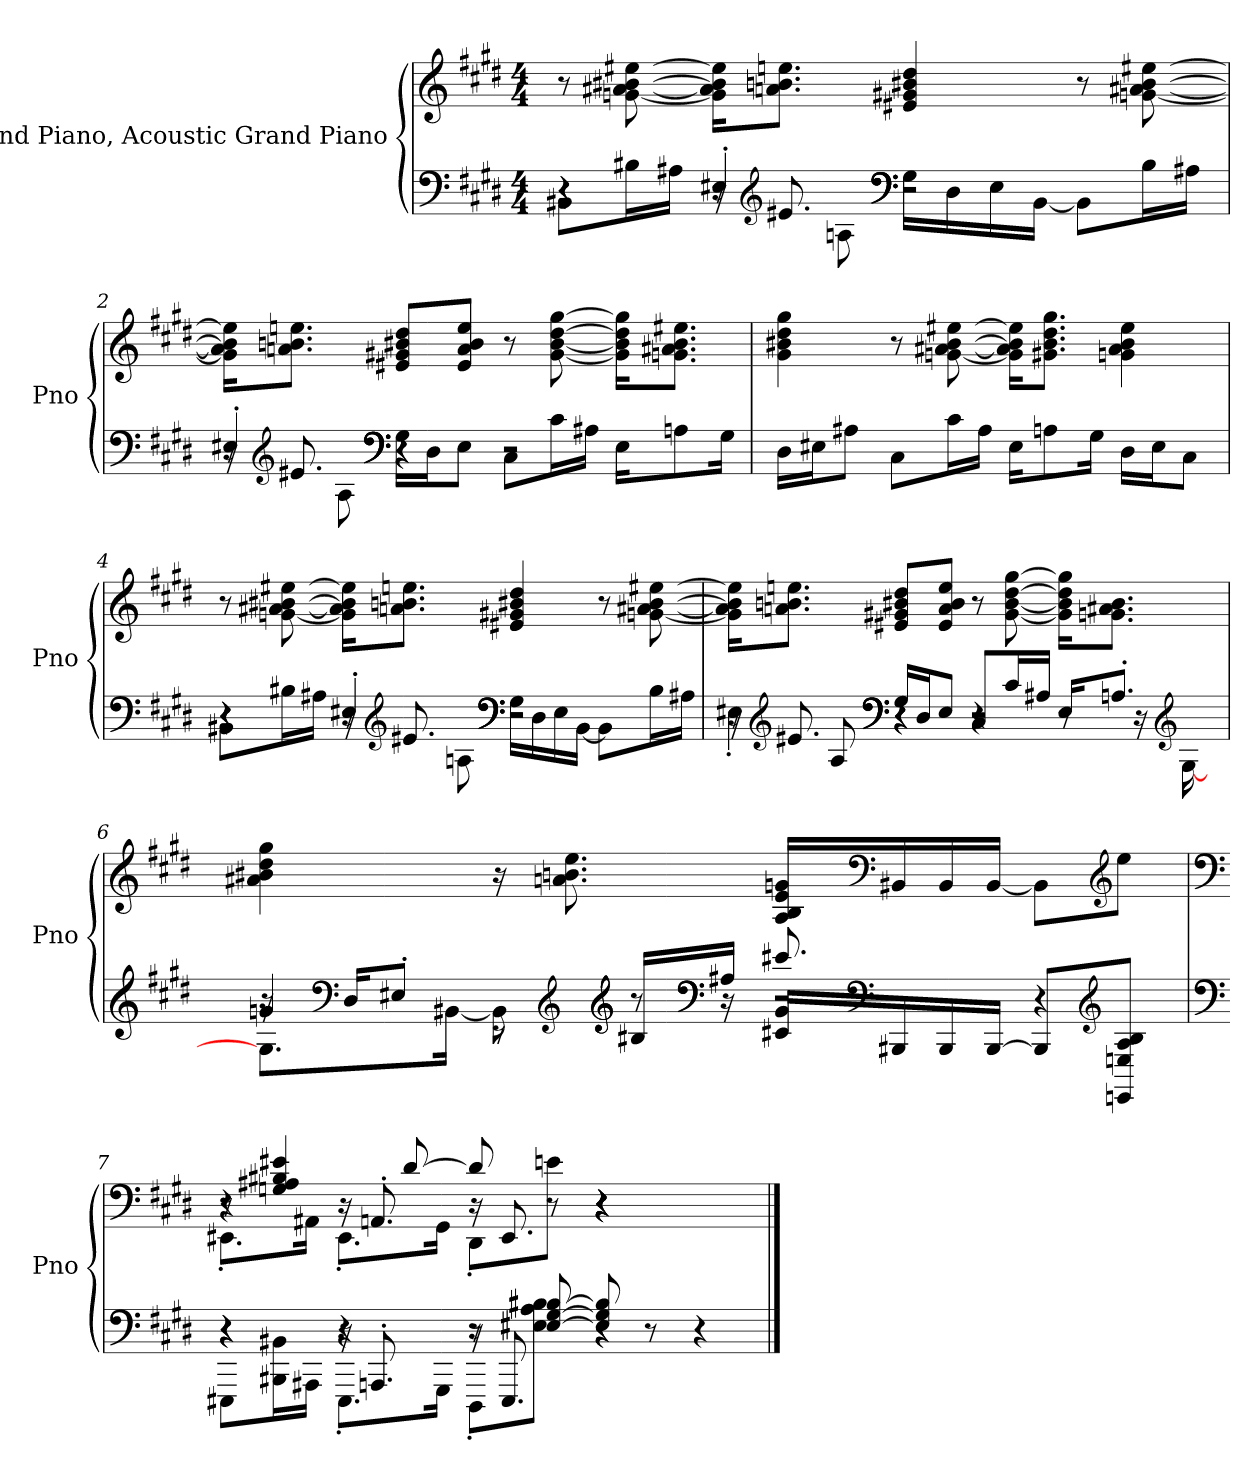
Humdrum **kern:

**kern	**kern
*part1	*part1
*staff2	*staff1
*I"Grand Piano, Acoustic Grand Piano	*
*I'Pno	*
*clefF4	*clefG2
*k[f#c#g#d#]	*k[f#c#g#d#]
*M4/4	*M4/4
*MM120	*MM120
=1	=1
*^	*
*	*^	*
4r	8BB#Xi\L	4r	8r
.	16B#Xi\L	.	[8gni\ [8a#Xi\ [8b#Xi\ [8ee#Xi\
.	16A#Xi\JJ	.	.
16r	8r	4E#X'i/	16g\] 16a#\] 16b#\] 16ee#\]KL
*clefG2	*	*	*
8.e#Xi/	.	.	8.ani\ 8.bni\ 8.eeni\J
.	8Ani\	.	.
*clefF4	*	*	*
2r	16G#i\LL	2r	4e#Xi/ 4g#Xi/ 4b#Xi/ 4dd#i/
.	16D#i\	.	.
.	16E#i\	.	.
.	[16BB#i\JJ	.	.
.	8BB#\L]	.	8r
.	16B#i\L	.	[8gni\ [8a#Xi\ [8b#i\ [8ee#Xi\
.	16A#Xi\JJ	.	.
!!LO:LB:g=z
=2	=2	=2	=2
16r	8r	4E#X'i/	16g\] 16a#\] 16b#\] 16ee#\]KL
*clefG2	*	*	*
8.e#Xi/	.	.	8.ani\ 8.bni\ 8.eeni\J
.	8Ai\	.	.
*clefF4	*	*	*
4r	16G#i\LL	4r	8e#Xi/ 8g#Xi/ 8b#Xi/ 8dd#i/L
.	16D#i\J	.	.
.	8E#i\J	.	8e#i/ 8ai/ 8b#i/ 8eei/J
2r	8C#i\L	2r	8r
.	16c#i\L	.	[8g#i\ [8b#i\ [8dd#i\ [8gg#i\
.	16A#Xi\JJ	.	.
.	16E#i\KL	.	16g#\] 16b#\] 16dd#\] 16gg#\]KL
.	8Ani\	.	8.gni\ 8.a#Xi\ 8.b#i\ 8.ee#Xi\J
.	16G#i\Jk	.	.
*v	*v	*v	*
=3	=3
16D#i\LL	4g#i\ 4b#Xi\ 4dd#i\ 4gg#i\
16E#Xi\J	.
8A#Xi\J	.
8C#i\L	8r
16c#i\L	[8gni\ [8a#Xi\ [8b#i\ [8ee#Xi\
16A#i\JJ	.
16E#i\KL	16g\] 16a#\] 16b#\] 16ee#\]KL
8Ani\	8.g#Xi\ 8.b#i\ 8.dd#i\ 8.gg#i\J
16G#i\Jk	.
16D#i\LL	4gni\ 4a#i\ 4b#i\ 4ee#i\
16E#i\J	.
8C#i\J	.
!!LO:LB:g=z
=4	=4
*^	*
*	*^	*
4r	8BB#Xi\L	4r	8r
.	16B#Xi\L	.	[8gni\ [8a#Xi\ [8b#Xi\ [8ee#Xi\
.	16A#Xi\JJ	.	.
16r	8r	4E#X'i/	16g\] 16a#\] 16b#\] 16ee#\]KL
*clefG2	*	*	*
8.e#Xi/	.	.	8.ani\ 8.bni\ 8.eeni\J
.	8Ani\	.	.
*clefF4	*	*	*
2r	16G#i\LL	2r	4e#Xi/ 4g#Xi/ 4b#Xi/ 4dd#i/
.	16D#i\	.	.
.	16E#i\	.	.
.	[16BB#i\JJ	.	.
.	8BB#\L]	.	8r
.	16B#i\L	.	[8gni\ [8a#Xi\ [8b#i\ [8ee#Xi\
.	16A#Xi\JJ	.	.
!!LO:LB:g=z
=5	=5	=5	=5
*	*	*	*^
16r	4E#X'i\	8r	16g\] 16a#\] 16b#\] 16ee#\]KL	2...ryy
*clefG2	*	*	*	*
8.e#Xi/	.	.	8.ani\ 8.bni\ 8.eeni\J	.
.	.	8Ai/	.	.
*clefF4	*	*	*	*
4r	4r	16G#i/LL	8e#Xi/ 8g#Xi/ 8b#Xi/ 8dd#i/L	.
.	.	16D#i/J	.	.
.	.	8E#i/J	8e#j/ 8aj/ 8b#i/ 8eej/J	.
2r	4r	8C#i/L	8r	.
.	.	16c#j/L	[8g#j\ [8b#Z\ [8dd#Z\ [8gg#Z\	.
.	.	16A#Xj/JJ	.	.
.	8r	16E#Z/KL	16g#\] 16b#\] 16dd#\] 16gg#\]KL	.
.	.	8.An'Z/J	8.gnZ\ 8.a#XZ\ 8.b#Z\J	.
.	16r	.	.	.
*clefG2	*	*	*	*
.	[16G#j\	.	.	16ryy
16ryy	16ryy	16ryy	16ryy	16ryy
!!LO:LB:g=z	!!
=6	=6	=6	=6	=6
4gnZ/	8.G#\L]	16r	4a#XZ\ 4b#XZ\ 4dd#Z\ 4gg#Z\	16ryy
*clefF4	*	*	*	*
.	.	16D#Z/KL	.	8.ryy
.	.	8E#X'Z/J	.	.
.	[16BB#XZ\Jk	.	.	.
8.ryy	8BB#\]	8r	16r	8.ryy
*clefG2	*	*	*	*
.	.	.	8.anZ\ 8.bnZ\ 8.eeZ\	.
.	8r	16B#XZ/LL	.	.
*clefF4	*	*	*	*
16r	.	16A#XZ/JJ	.	16ryy
8.e#XZ/	2r	16EE#XZ/ 16BB#Z/LL	16AZ/ 16BZ/ 16eZ/ 16gnZ/LL	2ryy
*clefF4	*	*	*clefF4	*
.	.	16BBB#XZ/	16BB#XZ/	.
.	.	16BBB#Z/	16BB#Z/	.
16ryy	.	[16BBB#Z/JJ	[16BB#Z/JJ	.
4r	.	8BBB#/L]	8BB#\L]	.
*clefG2	*	*	*clefG2	*
.	.	8EEnZ/ 8EnZ/ 8A#j/ 8B#j/J	8eei\J	.
*	*	*	*v	*v
!!LO:LB:g=z
=7	=7	=7	=7
*clefF4	*	*	*clefF4
*	*	*	*^
*	*	*	*	*^
4r	8EEE#Xi\L	4r	8r	8.EE#X'i\L	4r
.	16BBB#Xi\ 16BB#Xi\L	.	4Gni/ 4A#Xi/ 4B#Xi/ 4e#Xi/	.	.
.	16AAA#Xi\JJ	.	.	16AA#Xi\Jk	.
4r	8.EEE#'i\L	16r	.	8.EE#'i\L	16r
.	.	8.AAAn'i/	.	.	8.AAn'i/
.	.	.	[8d#i/	.	.
.	16GGG#i\Jk	.	.	16GG#i\Jk	.
8r	8DDD#'i\L	16r	8d#/]	8DD#'i\L	16r
.	.	8.EEE#i/	.	.	8.EE#i/
[8E#Xi/ [8G#i/ [8B#Xi/	8E#i\ 8Ai\ 8B#i\J	.	8r	8eni\J	.
8E#/] 8G#/] 8B#/]	4r	4r	4r	4r	4r
8r	.	.	.	.	.
4r	4ryy	4ryy	4ryy	4ryy	4ryy
*v	*v	*v	*	*	*
*	*v	*v	*v
==	==
*-	*-
